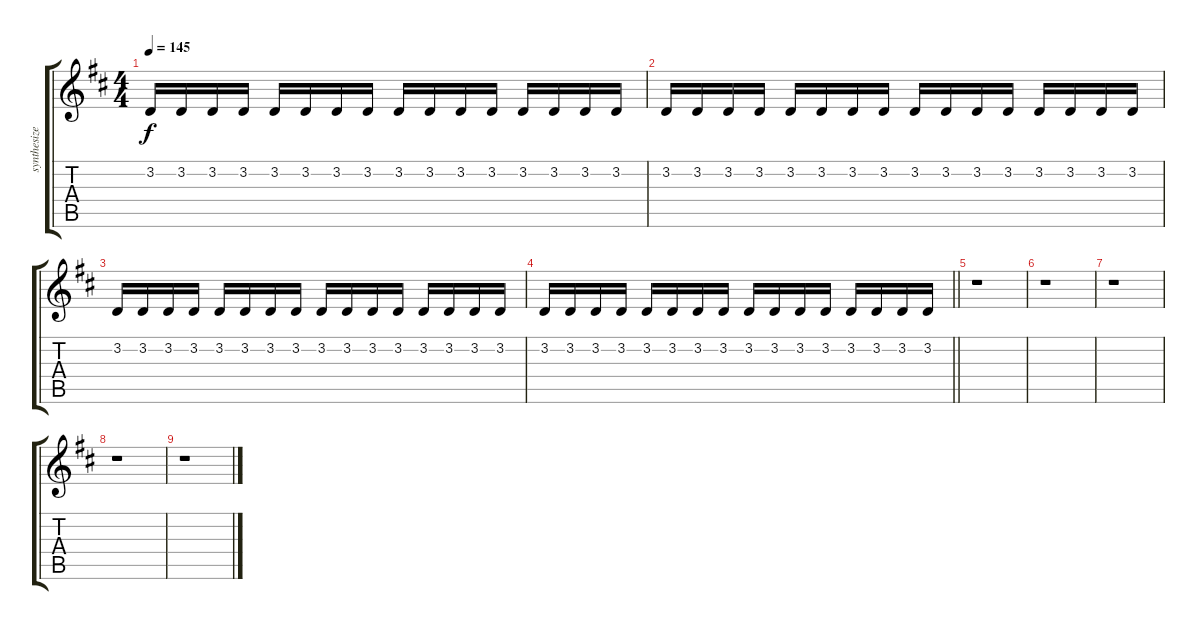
\track ("synthesizer 2" "synthesize") {instrument pad4choir}
\staff {score tabs}
\tuning (E4 B3 G3 D3 A2 E2) {hide}
\ts (4 4)
\tempo 145
\clef g2
\ks d
3.2.16{dy f} 3.2.16 3.2.16 3.2.16 3.2.16 3.2.16 3.2.16 3.2.16 3.2.16 3.2.16 3.2.16 3.2.16 3.2.16 3.2.16 3.2.16 3.2.16 |
3.2.16 3.2.16 3.2.16 3.2.16 3.2.16 3.2.16 3.2.16 3.2.16 3.2.16 3.2.16 3.2.16 3.2.16 3.2.16 3.2.16 3.2.16 3.2.16 |
3.2.16 3.2.16 3.2.16 3.2.16 3.2.16 3.2.16 3.2.16 3.2.16 3.2.16 3.2.16 3.2.16 3.2.16 3.2.16 3.2.16 3.2.16 3.2.16 |
\barLineRight lightlight
3.2.16 3.2.16 3.2.16 3.2.16 3.2.16 3.2.16 3.2.16 3.2.16 3.2.16 3.2.16 3.2.16 3.2.16 3.2.16 3.2.16 3.2.16 3.2.16 |
r.1 |
r.1 |
r.1 |
r.1 |
r.1
